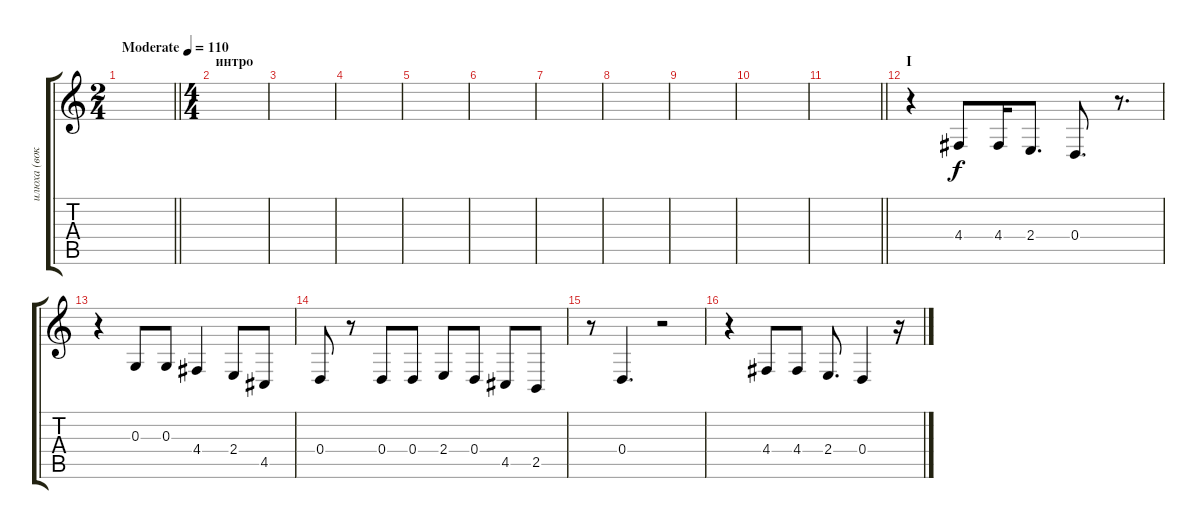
\track ("илюха (вокал)" "илюха (вок") {instrument brightacousticpiano}
\staff {score tabs}
\tuning (E4 B3 G3 D3 A2 E2) {hide}
\ts (2 4)
\tempo (110 "Moderate")
\clef g2
\barLineRight lightlight
\ks c
|
\ts (4 4)
\section ("" "интро")
|
|
|
|
|
|
|
|
|
\barLineRight lightlight
|
\section ("" "I")
r.4 4.4.8 4.4.16 2.4.8{d} 0.4.8{d} r.8{d} |
r.4 0.3.8 0.3.8 4.4.4 2.4.8 4.5.8 |
0.4.8 r.8 0.4.8 0.4.8 2.4.8 0.4.8 4.5.8 2.5.8 |
r.8 0.4.4{d} r.2 |
r.4 4.4.8 4.4.8 2.4.8{d} 0.4.4 r.16
